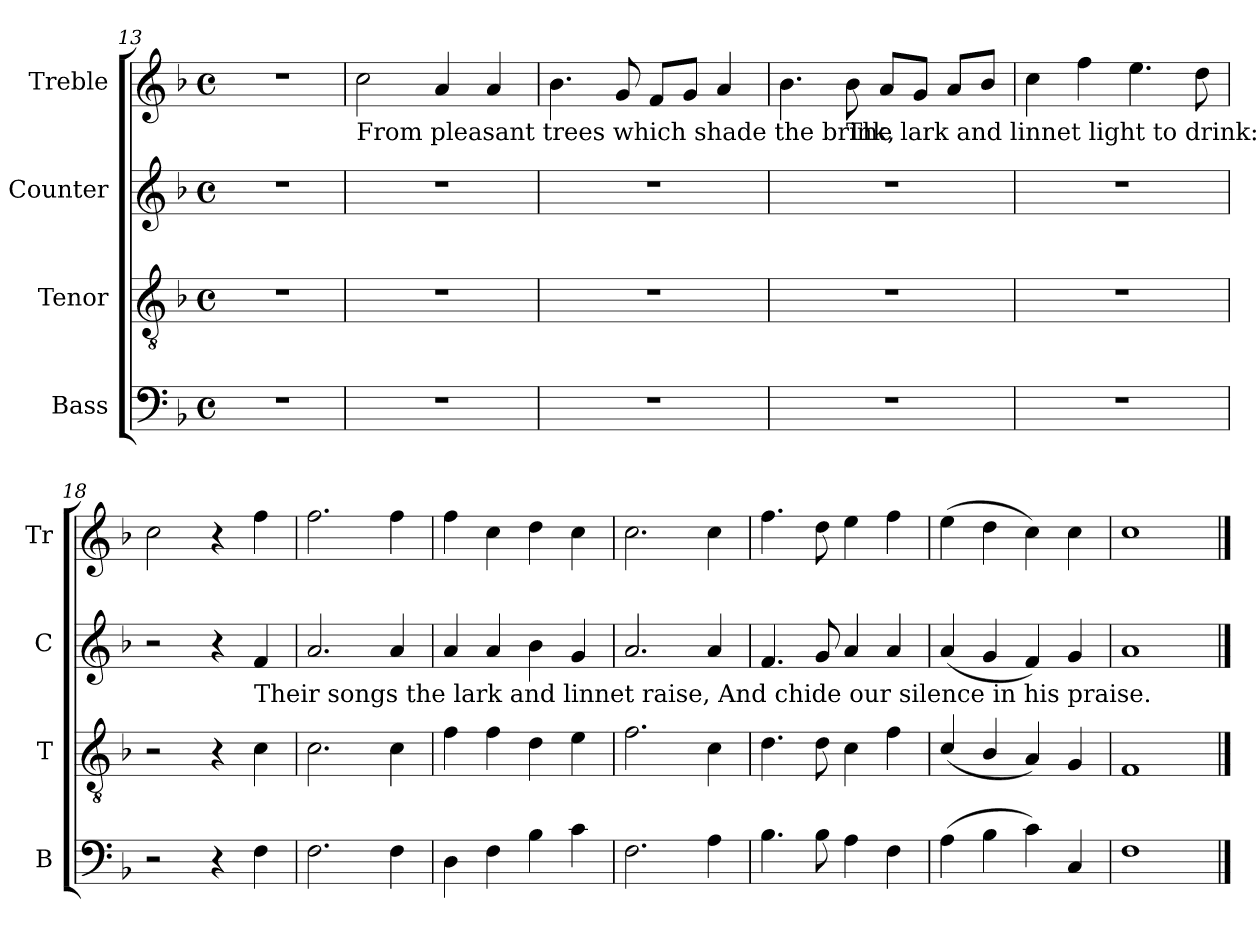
**kern	**kern	**kern	**kern
*part4	*part3	*part2	*part1
*staff4	*staff3	*staff2	*staff1
*I"Bass	*I"Tenor	*I"Counter	*I"Treble
*I'B	*I'T	*I'C	*I'Tr
*clefF4	*clefGv2	*clefG2	*clefG2
*k[b-]	*k[b-]	*k[b-]	*k[b-]
*M4/4	*M4/4	*M4/4	*M4/4
*met(c)	*met(c)	*met(c)	*met(c)
=13	=13	=13	=13
1r	1r	1r	1r
=14	=14	=14	=14
!	!	!	!LO:TX:b:t=From pleasant trees which shade the brink,
1r	1r	1r	2cc\
.	.	.	4a/
.	.	.	4a/
=15	=15	=15	=15
1r	1r	1r	4.b-\
.	.	.	8g/
.	.	.	8f/L
.	.	.	8g/J
.	.	.	4a/
=16	=16	=16	=16
1r	1r	1r	4.b-\
!	!	!	!LO:TX:b:t=The  lark and linnet light to drink&colon;
.	.	.	8b-\
.	.	.	8a/L
.	.	.	8g/J
.	.	.	8a/L
.	.	.	8b-/J
=17	=17	=17	=17
1r	1r	1r	4cc\
.	.	.	4ff\
.	.	.	4.ee\
.	.	.	8dd\
=18	=18	=18	=18
2r	2r	2r	2cc\
4r	4r	4r	4r
!	!	!LO:TX:b:t=Their  songs   the  lark  and  linnet  raise,  And chide our  silence in his praise.	!
4F\	4c\	4f/	4ff\
=19	=19	=19	=19
2.F\	2.c\	2.a/	2.ff\
4F\	4c\	4a/	4ff\
=20	=20	=20	=20
4D\	4f\	4a/	4ff\
4F\	4f\	4a/	4cc\
4B-\	4d\	4b-\	4dd\
4c\	4e\	4g/	4cc\
=21	=21	=21	=21
2.F\	2.f\	2.a/	2.cc\
4A\	4c\	4a/	4cc\
=22	=22	=22	=22
4.B-\	4.d\	4.f/	4.ff\
8B-\	8d\	8g/	8dd\
4A\	4c\	4a/	4ee\
4F\	4f\	4a/	4ff\
=23	=23	=23	=23
(4A\	(4c/	(4a/	(4ee\
4B-\	4B-/	4g/	4dd\
4c\)	4A/)	4f/)	4cc\)
4C/	4G/	4g/	4cc\
=24	=24	=24	=24
1F	1F	1a	1cc
==	==	==	==
*-	*-	*-	*-
